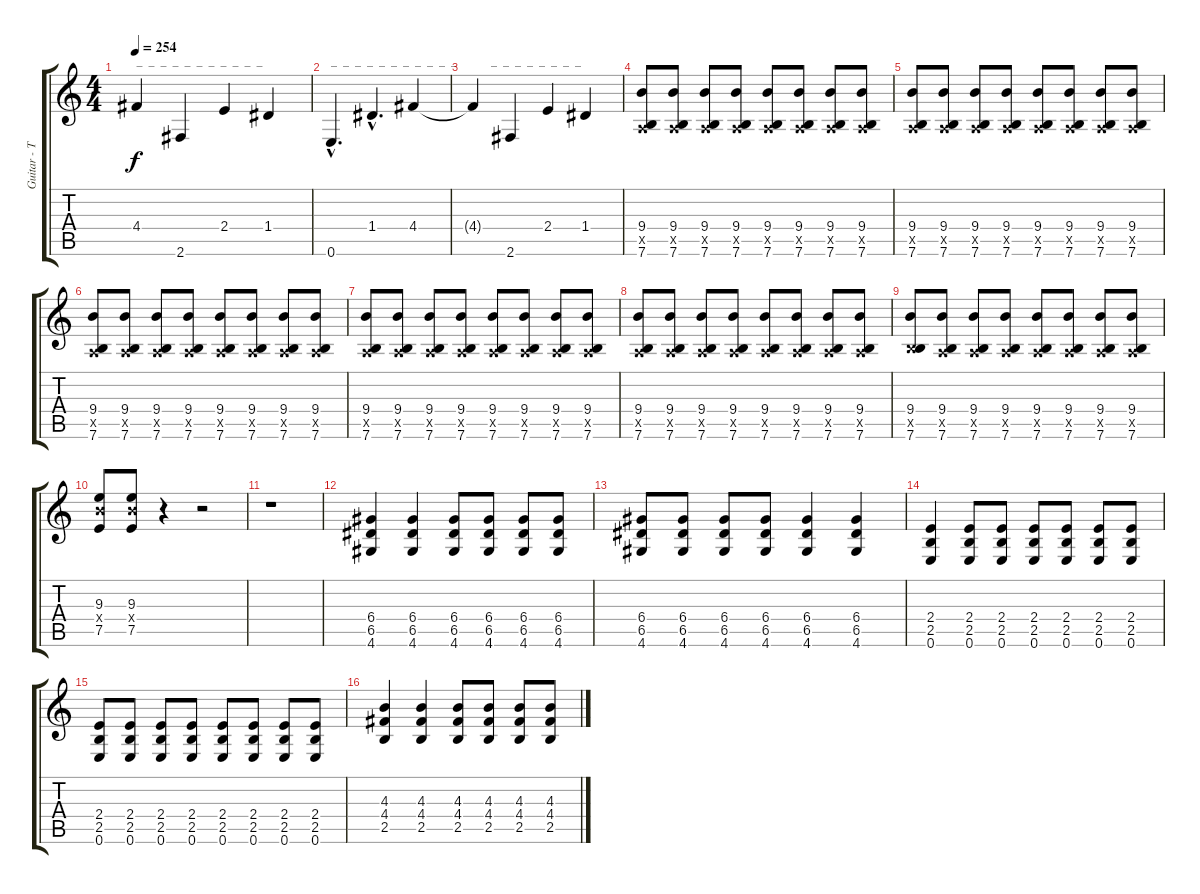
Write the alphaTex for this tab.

\track ("Guitar - Tom Mattew Delonge" "Guitar - T") {instrument distortionguitar}
\staff {score tabs}
\tuning (E4 B3 G3 D3 A2 E2) {hide}
\ts (4 4)
\tempo 254
\clef g2
\ks c
4.4{t}.4{txt "_  _  _  _  _  _  _  _  _  _  _" dy f} 2.6.4 2.4.4 1.4.4 |
0.6{hac}.4{d txt "_  _  _  _  _  _  _  _  _  _  _"} 1.4{hac}.4{d} 4.4.4 |
4.4{t}.4{txt "      _  _  _  _  _  _  _  _  "} 2.6.4 2.4.4 1.4.4 |
(9.4 0.5{x} 7.6).8 (9.4 0.5{x} 7.6).8 (9.4 0.5{x} 7.6).8 (9.4 0.5{x} 7.6).8 (9.4 0.5{x} 7.6).8 (9.4 0.5{x} 7.6).8 (9.4 0.5{x} 7.6).8 (9.4 0.5{x} 7.6).8 |
(9.4 0.5{x} 7.6).8 (9.4 0.5{x} 7.6).8 (9.4 0.5{x} 7.6).8 (9.4 0.5{x} 7.6).8 (9.4 0.5{x} 7.6).8 (9.4 0.5{x} 7.6).8 (9.4 0.5{x} 7.6).8 (9.4 0.5{x} 7.6).8 |
(9.4 0.5{x} 7.6).8 (9.4 0.5{x} 7.6).8 (9.4 0.5{x} 7.6).8 (9.4 0.5{x} 7.6).8 (9.4 0.5{x} 7.6).8 (9.4 0.5{x} 7.6).8 (9.4 0.5{x} 7.6).8 (9.4 0.5{x} 7.6).8 |
(9.4 0.5{x} 7.6).8 (9.4 0.5{x} 7.6).8 (9.4 0.5{x} 7.6).8 (9.4 0.5{x} 7.6).8 (9.4 0.5{x} 7.6).8 (9.4 0.5{x} 7.6).8 (9.4 0.5{x} 7.6).8 (9.4 0.5{x} 7.6).8 |
(9.4 0.5{x} 7.6).8 (9.4 0.5{x} 7.6).8 (9.4 0.5{x} 7.6).8 (9.4 0.5{x} 7.6).8 (9.4 0.5{x} 7.6).8 (9.4 0.5{x} 7.6).8 (9.4 0.5{x} 7.6).8 (9.4 0.5{x} 7.6).8 |
(9.4 2.5{x} 7.6).8 (9.4 0.5{x} 7.6).8 (9.4 0.5{x} 7.6).8 (9.4 0.5{x} 7.6).8 (9.4 0.5{x} 7.6).8 (9.4 0.5{x} 7.6).8 (9.4 0.5{x} 7.6).8 (9.4 0.5{x} 7.6).8 |
(9.3 9.4{x} 7.5).8 (9.3 9.4{x} 7.5).8 r.4 r.2 |
r.1 |
(6.4 6.5 4.6).4 (6.4 6.5 4.6).4 (6.4 6.5 4.6).8 (6.4 6.5 4.6).8 (6.4 6.5 4.6).8 (6.4 6.5 4.6).8 |
(6.4 6.5 4.6).8 (6.4 6.5 4.6).8 (6.4 6.5 4.6).8 (6.4 6.5 4.6).8 (6.4 6.5 4.6).4 (6.4 6.5 4.6).4 |
(2.4 2.5 0.6).4 (2.4 2.5 0.6).8 (2.4 2.5 0.6).8 (2.4 2.5 0.6).8 (2.4 2.5 0.6).8 (2.4 2.5 0.6).8 (2.4 2.5 0.6).8 |
(2.4 2.5 0.6).8 (2.4 2.5 0.6).8 (2.4 2.5 0.6).8 (2.4 2.5 0.6).8 (2.4 2.5 0.6).8 (2.4 2.5 0.6).8 (2.4 2.5 0.6).8 (2.4 2.5 0.6).8 |
(4.3 4.4 2.5).4 (4.3 4.4 2.5).4 (4.3 4.4 2.5).8 (4.3 4.4 2.5).8 (4.3 4.4 2.5).8 (4.3 4.4 2.5).8
